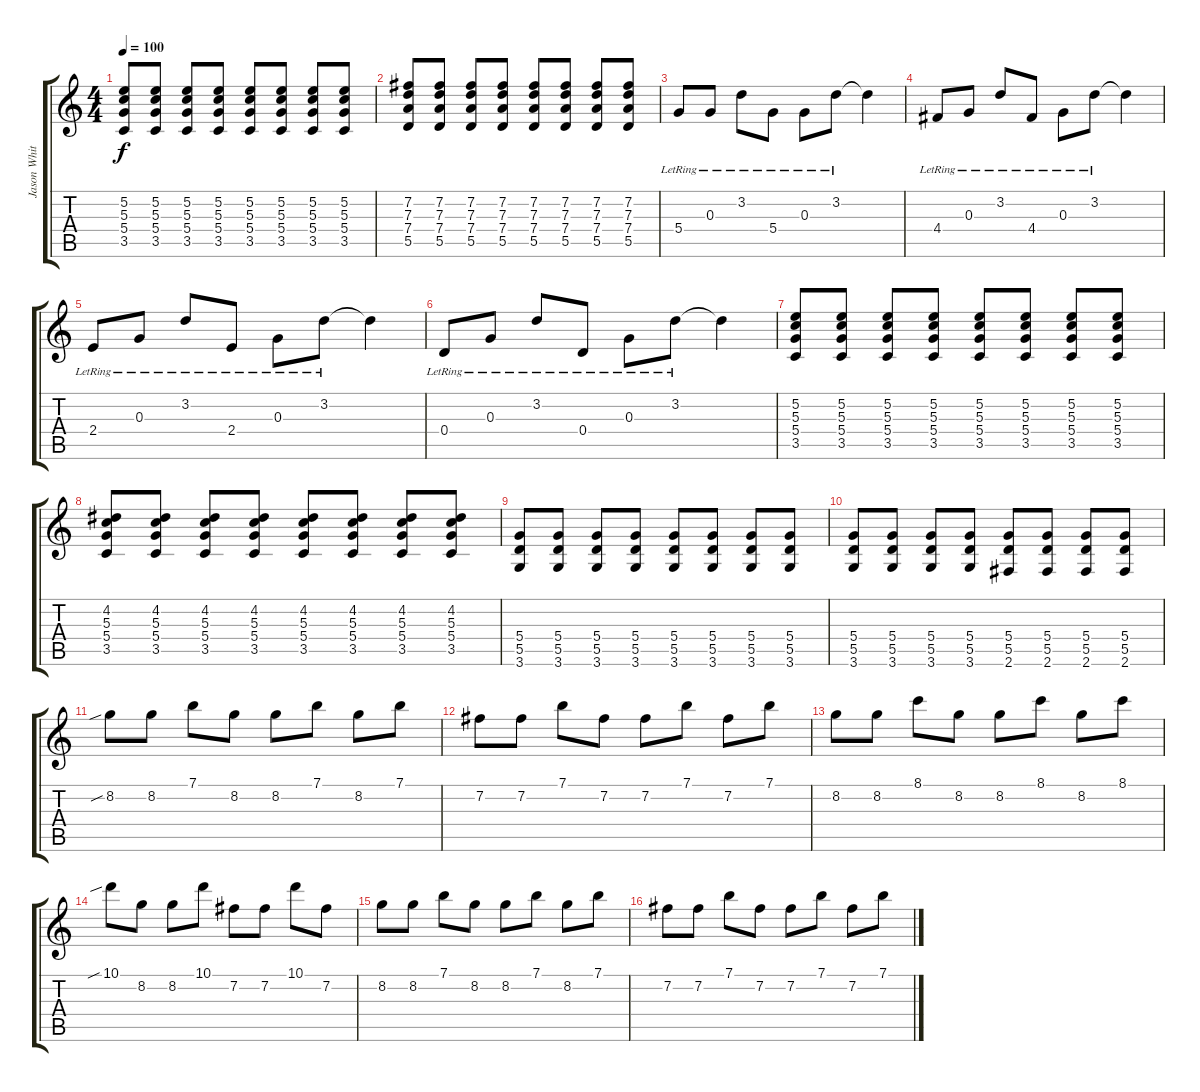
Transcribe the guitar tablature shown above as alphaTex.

\track ("Jason White (2nd Guitar)" "Jason Whit") {instrument distortionguitar}
\staff {score tabs}
\tuning (E4 B3 G3 D3 A2 E2) {hide}
\ts (4 4)
\tempo 100
\clef g2
\ks c
(5.2 5.3 5.4 3.5).8{dy f} (5.2 5.3 5.4 3.5).8 (5.2 5.3 5.4 3.5).8 (5.2 5.3 5.4 3.5).8 (5.2 5.3 5.4 3.5).8 (5.2 5.3 5.4 3.5).8 (5.2 5.3 5.4 3.5).8 (5.2 5.3 5.4 3.5).8 |
(7.2 7.3 7.4 5.5).8 (7.2 7.3 7.4 5.5).8 (7.2 7.3 7.4 5.5).8 (7.2 7.3 7.4 5.5).8 (7.2 7.3 7.4 5.5).8 (7.2 7.3 7.4 5.5).8 (7.2 7.3 7.4 5.5).8 (7.2 7.3 7.4 5.5).8 |
5.4{lr}.8 0.3{lr}.8 3.2{lr}.8 5.4{lr}.8 0.3{lr}.8 3.2{lr}.8 3.2{t}.4 |
4.4{lr}.8 0.3{lr}.8 3.2{lr}.8 4.4{lr}.8 0.3{lr}.8 3.2{lr}.8 3.2{t}.4 |
2.4{lr}.8 0.3{lr}.8 3.2{lr}.8 2.4{lr}.8 0.3{lr}.8 3.2{lr}.8 3.2{t}.4 |
0.4{lr}.8 0.3{lr}.8 3.2{lr}.8 0.4{lr}.8 0.3{lr}.8 3.2{lr}.8 3.2{t}.4 |
(5.2 5.3 5.4 3.5).8 (5.2 5.3 5.4 3.5).8 (5.2 5.3 5.4 3.5).8 (5.2 5.3 5.4 3.5).8 (5.2 5.3 5.4 3.5).8 (5.2 5.3 5.4 3.5).8 (5.2 5.3 5.4 3.5).8 (5.2 5.3 5.4 3.5).8 |
(4.2 5.3 5.4 3.5).8 (4.2 5.3 5.4 3.5).8 (4.2 5.3 5.4 3.5).8 (4.2 5.3 5.4 3.5).8 (4.2 5.3 5.4 3.5).8 (4.2 5.3 5.4 3.5).8 (4.2 5.3 5.4 3.5).8 (4.2 5.3 5.4 3.5).8 |
(5.4 5.5 3.6).8 (5.4 5.5 3.6).8 (5.4 5.5 3.6).8 (5.4 5.5 3.6).8 (5.4 5.5 3.6).8 (5.4 5.5 3.6).8 (5.4 5.5 3.6).8 (5.4 5.5 3.6).8 |
(5.4 5.5 3.6).8 (5.4 5.5 3.6).8 (5.4 5.5 3.6).8 (5.4 5.5 3.6).8 (5.4 5.5 2.6).8 (5.4 5.5 2.6).8 (5.4 5.5 2.6).8 (5.4 5.5 2.6).8 |
8.2{sib}.8 8.2.8 7.1.8 8.2.8 8.2.8 7.1.8 8.2.8 7.1.8 |
7.2.8 7.2.8 7.1.8 7.2.8 7.2.8 7.1.8 7.2.8 7.1.8 |
8.2.8 8.2.8 8.1.8 8.2.8 8.2.8 8.1.8 8.2.8 8.1.8 |
10.1{sib}.8 8.2.8 8.2.8 10.1.8 7.2.8 7.2.8 10.1.8 7.2.8 |
8.2.8 8.2.8 7.1.8 8.2.8 8.2.8 7.1.8 8.2.8 7.1.8 |
7.2.8 7.2.8 7.1.8 7.2.8 7.2.8 7.1.8 7.2.8 7.1.8
